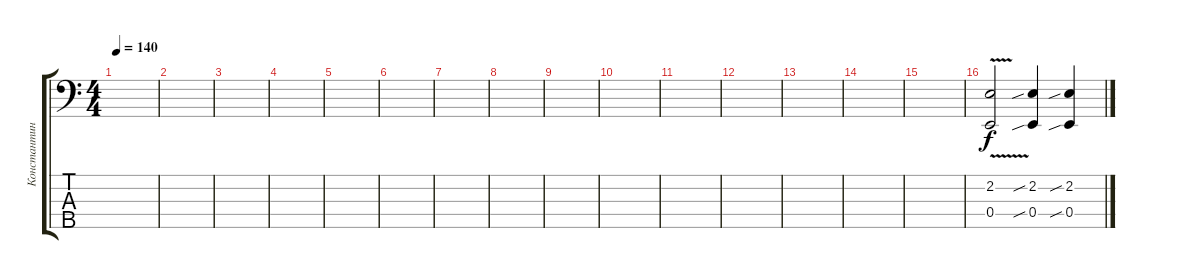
\track ("Константин Бекрев (программирование)" "Константин") {instrument synthbass2}
\staff {score tabs}
\tuning (G2 D2 A1 E1 B0) {hide}
\ts (4 4)
\tempo 140
\clef f4
\ks c
|
|
|
|
|
|
|
|
|
|
|
|
|
|
|
(2.2{v} 0.4{v}).2 (2.2{sib} 0.4{sib}).4 (2.2{sib} 0.4{sib}).4
